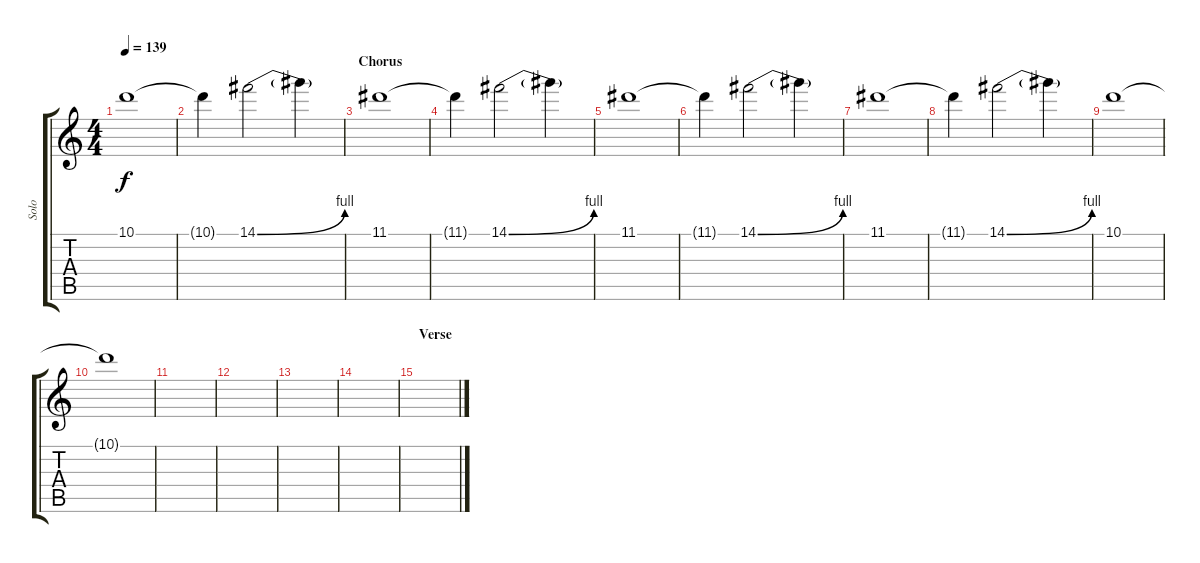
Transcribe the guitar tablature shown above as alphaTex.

\track ("Solo" "Solo") {instrument overdrivenguitar}
\staff {score tabs}
\tuning (E4 B3 G3 D3 A2 E2) {hide}
\ts (4 4)
\tempo 139
\clef g2
\ks c
10.1.1{dy f} |
10.1{t}.4 14.1{be (bend 0 0 60 4)}.2 14.1{t}.4 |
\section ("" "Chorus")
11.1.1 |
11.1{t}.4 14.1{be (bend 0 0 60 4)}.2 14.1{t}.4 |
11.1.1 |
11.1{t}.4 14.1{be (bend 0 0 60 4)}.2 14.1{t}.4 |
11.1.1 |
11.1{t}.4 14.1{be (bend 0 0 60 4)}.2 14.1{t}.4 |
10.1.1 |
10.1{t}.1 |
|
|
|
|
\section ("" "Verse")
